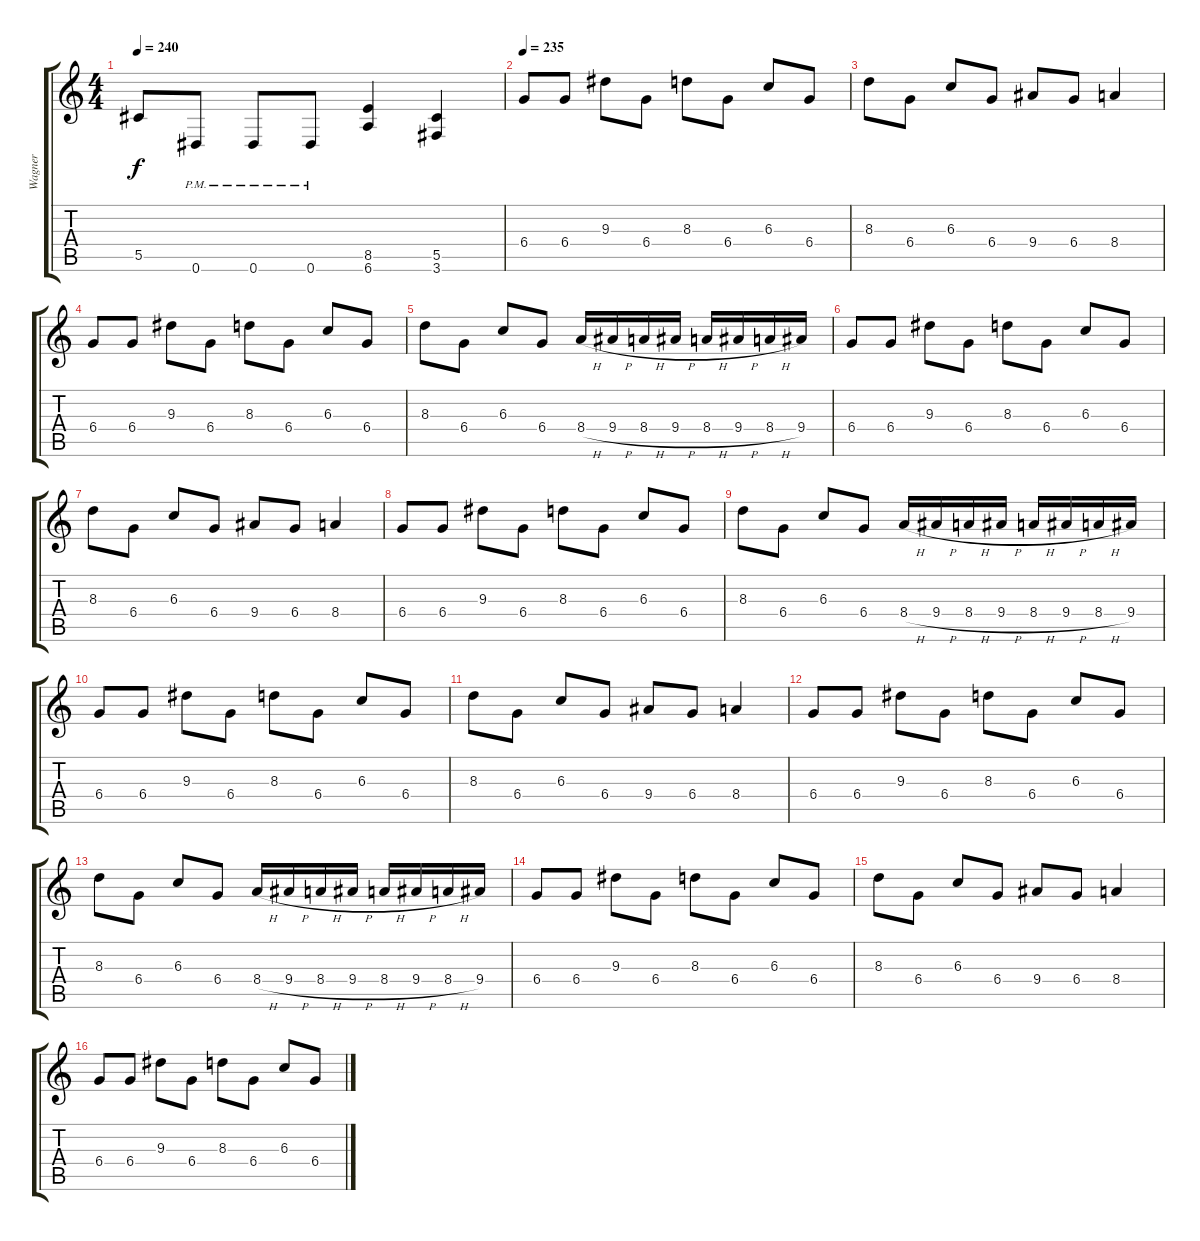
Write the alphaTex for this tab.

\track ("Wagner" "Wagner") {instrument distortionguitar}
\staff {score tabs}
\tuning (Eb4 Bb3 Gb3 Db3 Ab2 Eb2) {hide}
\ts (4 4)
\tempo 240
\clef g2
\ks c
5.5.8{dy f} 0.6{pm}.8 0.6{pm}.8 0.6{pm}.8 (8.5 6.6).4 (5.5 3.6).4 |
\tempo 235
6.4.8 6.4.8 9.3.8 6.4.8 8.3.8 6.4.8 6.3.8 6.4.8 |
8.3.8 6.4.8 6.3.8 6.4.8 9.4.8 6.4.8 8.4.4 |
6.4.8 6.4.8 9.3.8 6.4.8 8.3.8 6.4.8 6.3.8 6.4.8 |
8.3.8 6.4.8 6.3.8 6.4.8 8.4{h}.16 9.4{h}.16 8.4{h}.16 9.4{h}.16 8.4{h}.16 9.4{h}.16 8.4{h}.16 9.4.16 |
6.4.8 6.4.8 9.3.8 6.4.8 8.3.8 6.4.8 6.3.8 6.4.8 |
8.3.8 6.4.8 6.3.8 6.4.8 9.4.8 6.4.8 8.4.4 |
6.4.8 6.4.8 9.3.8 6.4.8 8.3.8 6.4.8 6.3.8 6.4.8 |
8.3.8 6.4.8 6.3.8 6.4.8 8.4{h}.16 9.4{h}.16 8.4{h}.16 9.4{h}.16 8.4{h}.16 9.4{h}.16 8.4{h}.16 9.4.16 |
6.4.8 6.4.8 9.3.8 6.4.8 8.3.8 6.4.8 6.3.8 6.4.8 |
8.3.8 6.4.8 6.3.8 6.4.8 9.4.8 6.4.8 8.4.4 |
6.4.8 6.4.8 9.3.8 6.4.8 8.3.8 6.4.8 6.3.8 6.4.8 |
8.3.8 6.4.8 6.3.8 6.4.8 8.4{h}.16 9.4{h}.16 8.4{h}.16 9.4{h}.16 8.4{h}.16 9.4{h}.16 8.4{h}.16 9.4.16 |
6.4.8 6.4.8 9.3.8 6.4.8 8.3.8 6.4.8 6.3.8 6.4.8 |
8.3.8 6.4.8 6.3.8 6.4.8 9.4.8 6.4.8 8.4.4 |
6.4.8 6.4.8 9.3.8 6.4.8 8.3.8 6.4.8 6.3.8 6.4.8
